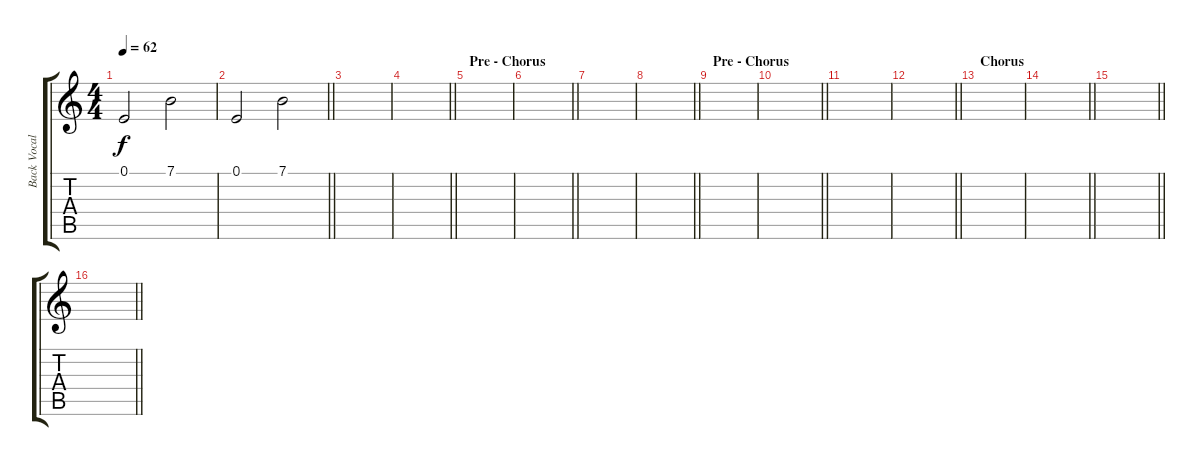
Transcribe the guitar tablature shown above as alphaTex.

\track ("Back Vocals" "Back Vocal") {instrument choiraahs}
\staff {score tabs}
\tuning (E4 B3 G3 D3 A2 E2) {hide}
\ts (4 4)
\tempo 62
\clef g2
\ks c
0.1.2{dy f} 7.1.2 |
\barLineRight lightlight
0.1.2 7.1.2 |
|
\barLineRight lightlight
|
\section ("" "Pre - Chorus")
|
\barLineRight lightlight
|
|
\barLineRight lightlight
|
\section ("" "Pre - Chorus")
|
\barLineRight lightlight
|
|
\barLineRight lightlight
|
\section ("" "Chorus")
|
\barLineRight lightlight
|
\barLineRight lightlight
|
\barLineRight lightlight
